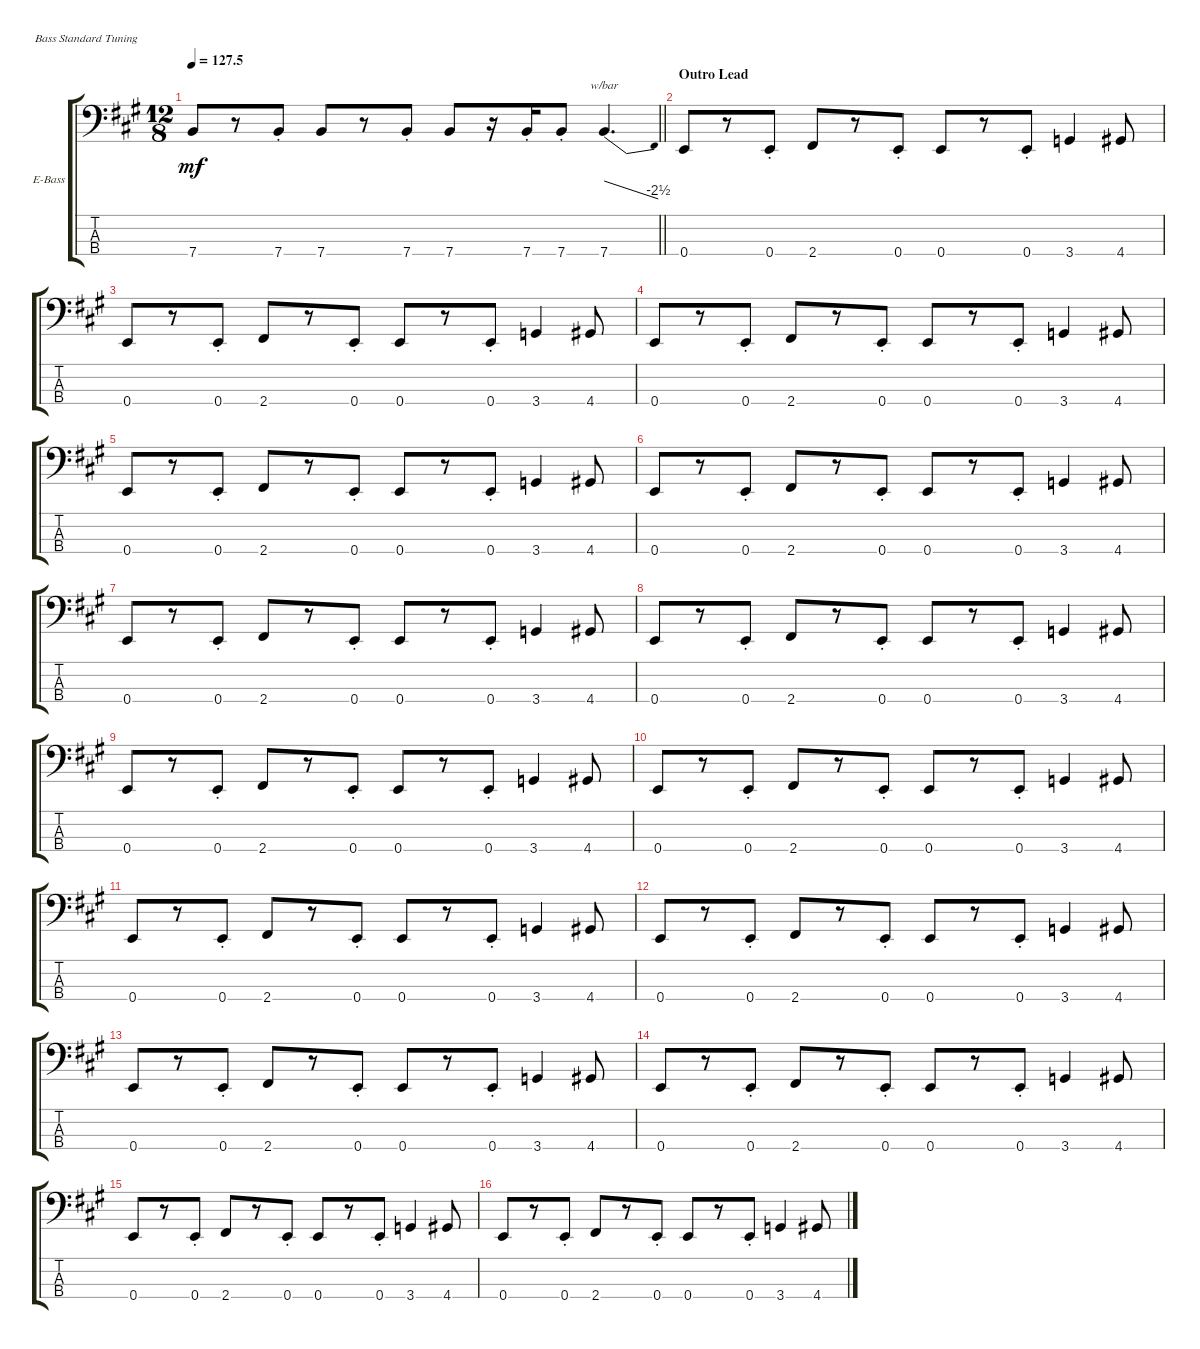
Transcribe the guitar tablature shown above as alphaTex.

\bracketExtendMode groupsimilarinstruments
\firstSystemTrackNameOrientation horizontal
\otherSystemsTrackNameOrientation horizontal
\track ("Electric Bass" "E-Bass") {instrument electricbassfinger}
\staff {score tabs}
\tuning (G2 D2 A1 E1)
\ts (12 8)
\tempo
127.5
\accidentals auto
\clef f4
\ottava regular
\simile none
\scale
0.333333
\barLineRight lightlight
\ks a
7.4.8{dy mf} r.8 7.4{st}.8 7.4.8 r.8 7.4{st}.8 7.4.8 r.16 7.4{st}.16 7.4{st}.8 7.4.4{d tbe (dive default 12 0 60 -10)} |
\section ("" "Outro Lead")
\scale
0.333333 0.4.8 r.8 0.4{st}.8 2.4.8 r.8 0.4{st}.8 0.4.8 r.8 0.4{st}.8 3.4.4 4.4.8 |
\scale
0.333333 0.4.8 r.8 0.4{st}.8 2.4.8 r.8 0.4{st}.8 0.4.8 r.8 0.4{st}.8 3.4.4 4.4.8 |
\scale
0.333333 0.4.8 r.8 0.4{st}.8 2.4.8 r.8 0.4{st}.8 0.4.8 r.8 0.4{st}.8 3.4.4 4.4.8 |
\scale
0.333333 0.4.8 r.8 0.4{st}.8 2.4.8 r.8 0.4{st}.8 0.4.8 r.8 0.4{st}.8 3.4.4 4.4.8 |
\scale
0.333333 0.4.8 r.8 0.4{st}.8 2.4.8 r.8 0.4{st}.8 0.4.8 r.8 0.4{st}.8 3.4.4 4.4.8 |
\scale
0.333333 0.4.8 r.8 0.4{st}.8 2.4.8 r.8 0.4{st}.8 0.4.8 r.8 0.4{st}.8 3.4.4 4.4.8 |
\scale
0.333333 0.4.8 r.8 0.4{st}.8 2.4.8 r.8 0.4{st}.8 0.4.8 r.8 0.4{st}.8 3.4.4 4.4.8 |
\scale
0.333333 0.4.8 r.8 0.4{st}.8 2.4.8 r.8 0.4{st}.8 0.4.8 r.8 0.4{st}.8 3.4.4 4.4.8 |
\scale
0.333333 0.4.8 r.8 0.4{st}.8 2.4.8 r.8 0.4{st}.8 0.4.8 r.8 0.4{st}.8 3.4.4 4.4.8 |
\scale
0.333333 0.4.8 r.8 0.4{st}.8 2.4.8 r.8 0.4{st}.8 0.4.8 r.8 0.4{st}.8 3.4.4 4.4.8 |
\scale
0.333333 0.4.8 r.8 0.4{st}.8 2.4.8 r.8 0.4{st}.8 0.4.8 r.8 0.4{st}.8 3.4.4 4.4.8 |
\scale
0.333333 0.4.8 r.8 0.4{st}.8 2.4.8 r.8 0.4{st}.8 0.4.8 r.8 0.4{st}.8 3.4.4 4.4.8 |
\scale
0.333333 0.4.8 r.8 0.4{st}.8 2.4.8 r.8 0.4{st}.8 0.4.8 r.8 0.4{st}.8 3.4.4 4.4.8 |
\scale
0.333333 0.4.8 r.8 0.4{st}.8 2.4.8 r.8 0.4{st}.8 0.4.8 r.8 0.4{st}.8 3.4.4 4.4.8 |
\scale
0.333333 0.4.8 r.8 0.4{st}.8 2.4.8 r.8 0.4{st}.8 0.4.8 r.8 0.4{st}.8 3.4.4 4.4.8
